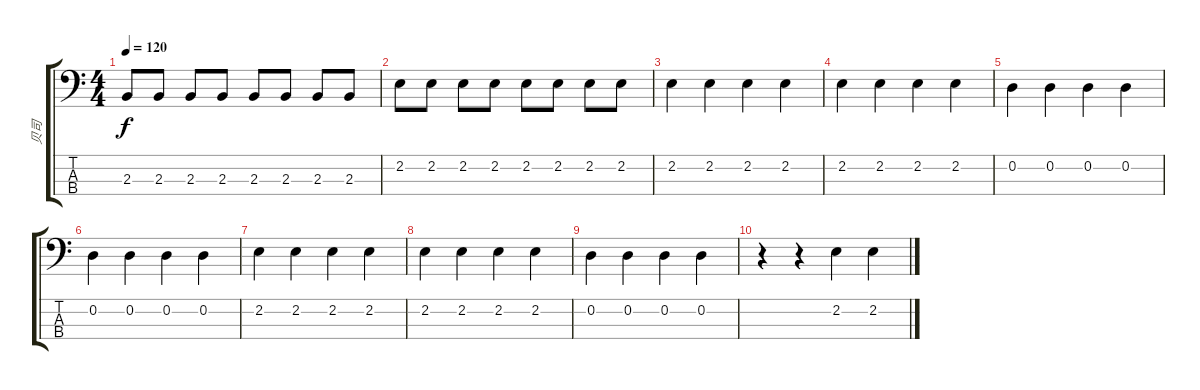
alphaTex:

\track ("贝司" "贝司") {instrument electricbassfinger}
\staff {score tabs}
\tuning (G2 D2 A1 E1) {hide}
\ts (4 4)
\tempo 120
\clef f4
\ks c
2.3.8{dy f} 2.3.8 2.3.8 2.3.8 2.3.8 2.3.8 2.3.8 2.3.8 |
2.2.8 2.2.8 2.2.8 2.2.8 2.2.8 2.2.8 2.2.8 2.2.8 |
2.2.4 2.2.4 2.2.4 2.2.4 |
2.2.4 2.2.4 2.2.4 2.2.4 |
0.2.4 0.2.4 0.2.4 0.2.4 |
0.2.4 0.2.4 0.2.4 0.2.4 |
2.2.4 2.2.4 2.2.4 2.2.4 |
2.2.4 2.2.4 2.2.4 2.2.4 |
0.2.4 0.2.4 0.2.4 0.2.4 |
r.4 r.4 2.2.4 2.2.4
